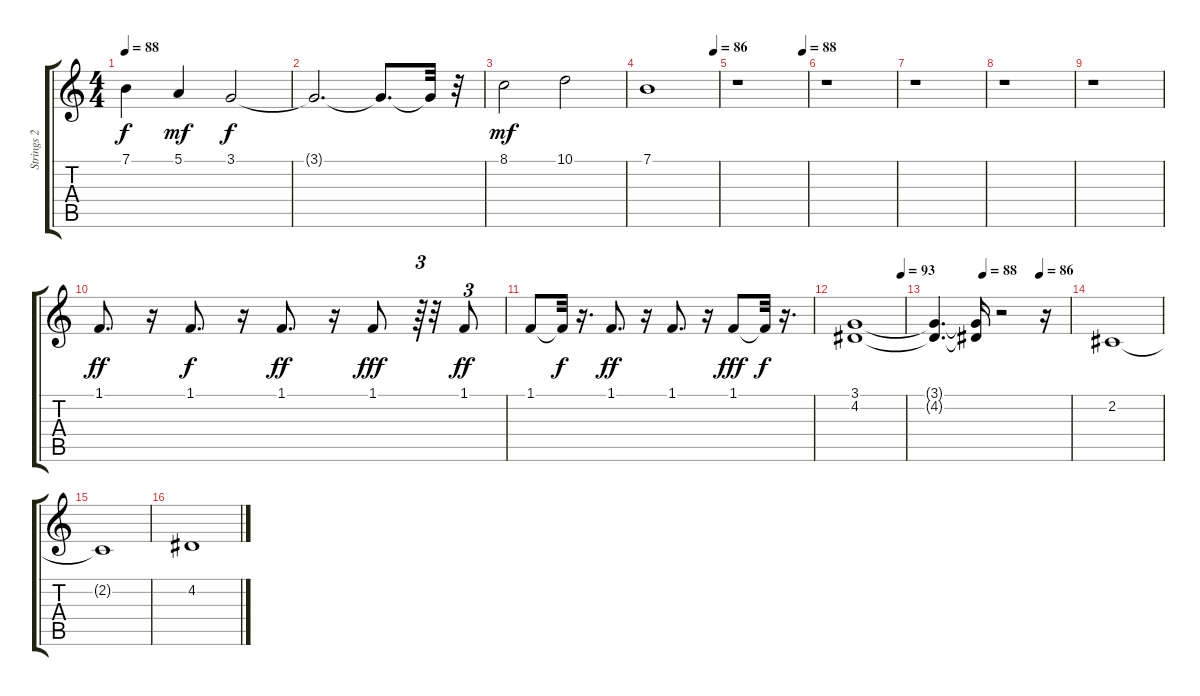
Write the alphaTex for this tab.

\track ("Strings 2" "Strings 2") {instrument stringensemble2}
\staff {score tabs}
\tuning (E4 B3 G3 D3 A2 E2) {hide}
\ts (4 4)
\tempo 88
\clef g2
\ks c
7.1.4{dy f} 5.1.4{dy mf} 3.1.2{dy f} |
3.1{t}.2{d} 3.1{t}.8{d} 3.1{t}.32 r.32 |
8.1.2{dy mf} 10.1.2 |
\tempo (86 0.9375)
7.1.1 |
\tempo (88 0.9375)
r.1 |
r.1 |
r.1 |
r.1 |
r.1 |
1.1.8{d dy ff} r.16 1.1.8{d dy f} r.16 1.1.8{d dy ff} r.16 1.1.8{dy fff} r.64{tu (3 2)} r.32 1.1.8{tu (3 2) dy ff} |
1.1.8 1.1{t}.32{dy f} r.16{d} 1.1.8{d dy ff} r.16 1.1.8{d} r.16 1.1.8{dy fff} 1.1{t}.32{dy f} r.16{d} |
\tempo (93 0.9375)
(3.1 4.2).1 |
\tempo (88 0.3645833333333333)
\tempo (86 0.78125)
(3.1{t} 4.2{t}).4{d} (3.1{t} 4.2{t}).16 r.2 r.16 |
2.2.1 |
2.2{t}.1 |
4.2.1
